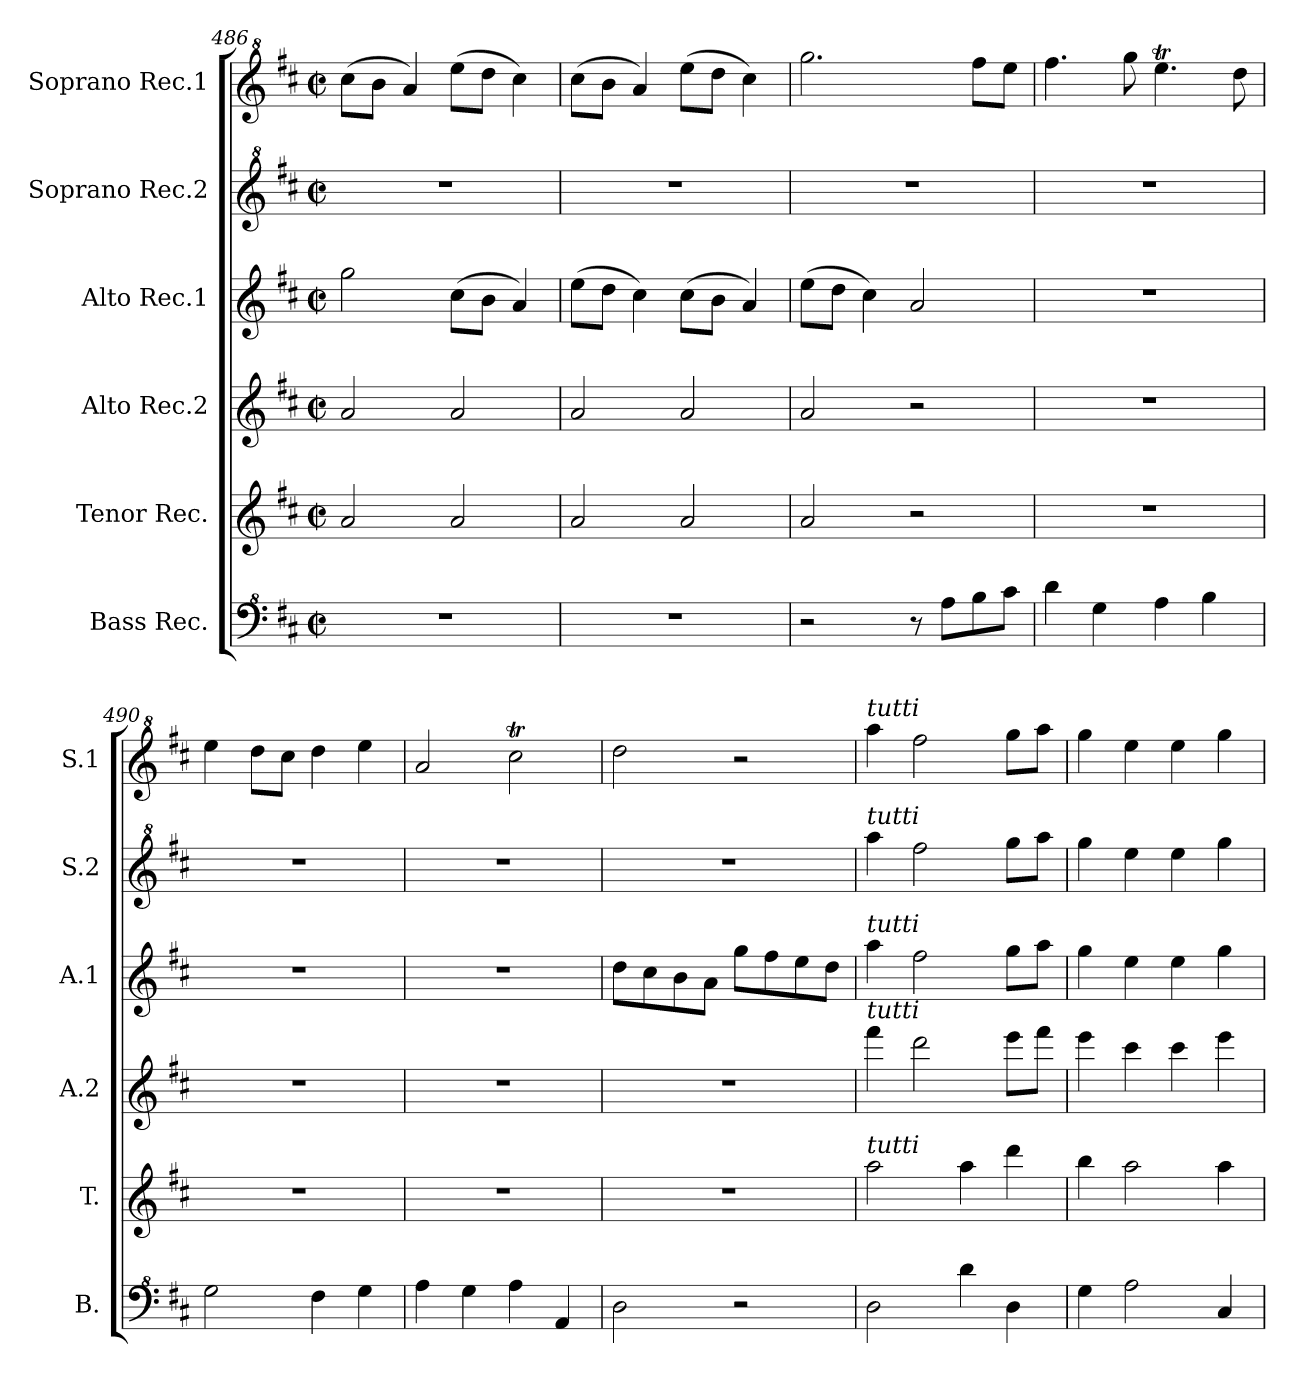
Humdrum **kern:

**kern	**kern	**kern	**kern	**kern	**kern
*part6	*part5	*part4	*part3	*part2	*part1
*staff6	*staff5	*staff4	*staff3	*staff2	*staff1
*I"Bass Rec.	*I"Tenor Rec.	*I"Alto Rec.2	*I"Alto Rec.1	*I"Soprano Rec.2	*I"Soprano Rec.1
*I'B.	*I'T.	*I'A.2	*I'A.1	*I'S.2	*I'S.1
*clefF^4	*clefG2	*clefG2	*clefG2	*clefG^2	*clefG^2
*k[f#c#]	*k[f#c#]	*k[f#c#]	*k[f#c#]	*k[f#c#]	*k[f#c#]
*D:	*D:	*D:	*D:	*D:	*D:
*M2/2	*M2/2	*M2/2	*M2/2	*M2/2	*M2/2
*met(c|)	*met(c|)	*met(c|)	*met(c|)	*met(c|)	*met(c|)
=486	=486	=486	=486	=486	=486
1r	2a/	2a/	2gg\	1r	(>8ccc#\L
.	.	.	.	.	8bb\J
.	.	.	.	.	4aa/)
.	2a/	2a/	(>8cc#\L	.	(>8eee\L
.	.	.	8b\J	.	8ddd\J
.	.	.	4a/)	.	4ccc#\)
=487	=487	=487	=487	=487	=487
1r	2a/	2a/	(>8ee\L	1r	(>8ccc#\L
.	.	.	8dd\J	.	8bb\J
.	.	.	4cc#\)	.	4aa/)
.	2a/	2a/	(>8cc#\L	.	(>8eee\L
.	.	.	8b\J	.	8ddd\J
.	.	.	4a/)	.	4ccc#\)
=488	=488	=488	=488	=488	=488
2r	2a/	2a/	(>8ee\L	1r	2.ggg\
.	.	.	8dd\J	.	.
.	.	.	4cc#\)	.	.
8r	2r	2r	2a/	.	.
8a\L	.	.	.	.	.
8b\	.	.	.	.	8fff#\L
8cc#\J	.	.	.	.	8eee\J
=489	=489	=489	=489	=489	=489
4dd\	1r	1r	1r	1r	4.fff#\
4g\	.	.	.	.	.
.	.	.	.	.	8ggg\
4a\	.	.	.	.	4.eeeT\
4b\	.	.	.	.	.
.	.	.	.	.	8ddd\
=490	=490	=490	=490	=490	=490
2g\	1r	1r	1r	1r	4eee\
.	.	.	.	.	8ddd\L
.	.	.	.	.	8ccc#\J
4f#\	.	.	.	.	4ddd\
4g\	.	.	.	.	4eee\
=491	=491	=491	=491	=491	=491
4a\	1r	1r	1r	1r	2aa/
4g\	.	.	.	.	.
4a\	.	.	.	.	2ccc#t\
4A/	.	.	.	.	.
!!LO:LB:g=z
=492	=492	=492	=492	=492	=492
2d\	1r	1r	8dd\L	1r	2ddd\
.	.	.	8cc#\	.	.
.	.	.	8b\	.	.
.	.	.	8a\J	.	.
2r	.	.	8gg\L	.	2r
.	.	.	8ff#\	.	.
.	.	.	8ee\	.	.
.	.	.	8dd\J	.	.
=493	=493	=493	=493	=493	=493
!	!	!	!	!	!LO:TX:a:i:t=tutti
!	!	!	!	!LO:TX:a:i:t=tutti	!
!	!	!	!LO:TX:a:i:t=tutti	!	!
!	!	!LO:TX:a:i:t=tutti	!	!	!
!	!LO:TX:a:i:t=tutti	!	!	!	!
2d\	2aa\	4fff#\	4aa\	4aaa\	4aaa\
.	.	2ddd\	2ff#\	2fff#\	2fff#\
4dd\	4aa\	.	.	.	.
4d\	4ddd\	8eee\L	8gg\L	8ggg\L	8ggg\L
.	.	8fff#\J	8aa\J	8aaa\J	8aaa\J
=494	=494	=494	=494	=494	=494
4g\	4bb\	4eee\	4gg\	4ggg\	4ggg\
2a\	2aa\	4ccc#\	4ee\	4eee\	4eee\
.	.	4ccc#\	4ee\	4eee\	4eee\
4c#/	4aa\	4eee\	4gg\	4ggg\	4ggg\
=	=	=	=	=	=
*-	*-	*-	*-	*-	*-
